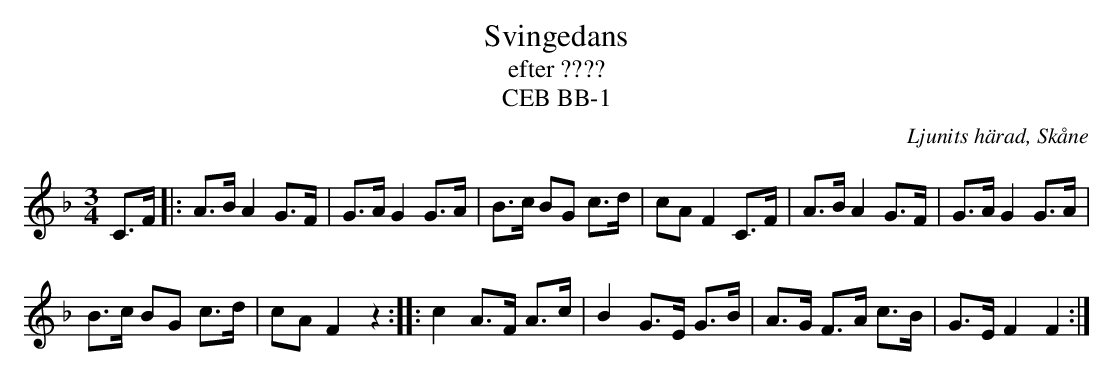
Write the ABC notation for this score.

X:1
T:Svingedans
T:efter ????
T:CEB BB-1
O:Ljunits härad, Skåne
M:3/4
L:1/8
Q:108
K:F
C>F |: A>B A2 G>F | G>A G2 G>A | B>c BG c>d | cA F2 C>F | A>B A2 G>F | G>A G2 G>A |
B>c BG c>d | cA F2 z2 :||: c2 A>F A>c | B2 G>E G>B | A>G F>A c>B | G>E F2 F2 :|
